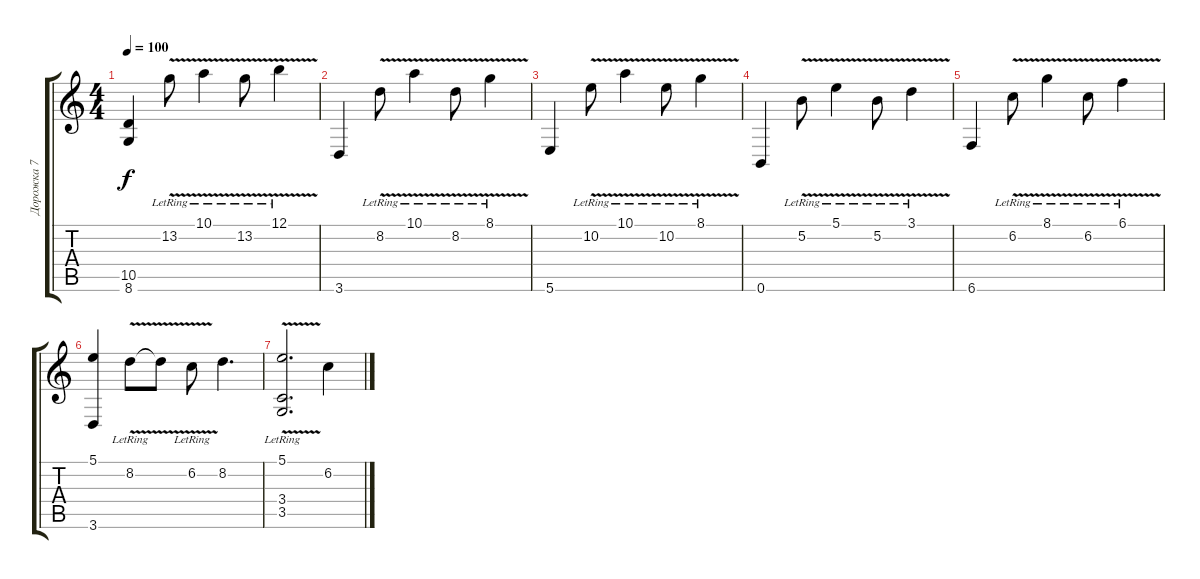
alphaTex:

\track ("Дорожка 7" "Дорожка 7") {instrument electricguitarjazz}
\staff {score tabs}
\tuning (B3 Gb3 D3 A2 E2 B1) {hide}
\ts (4 4)
\tempo 100
\clef g2
\ks c
(10.5 8.6).4{dy f} 13.2{v lr}.8 10.1{v lr}.4 13.2{v lr}.8 12.1{v lr}.4 |
3.6.4 8.2{v lr}.8 10.1{v lr}.4 8.2{v lr}.8 8.1{v lr}.4 |
5.6.4 10.2{v lr}.8 10.1{v lr}.4 10.2{v lr}.8 8.1{v lr}.4 |
0.6.4 5.2{v lr}.8 5.1{v lr}.4 5.2{v lr}.8 3.1{v lr}.4 |
6.6.4 6.2{v lr}.8 8.1{v lr}.4 6.2{v lr}.8 6.1{v lr}.4 |
(5.1 3.6).4 8.2{v lr}.8 8.2{t}.8 6.2{v lr}.8 8.2.4{d} |
(5.1{v lr} 3.4 3.5).2{d} 6.2.4
